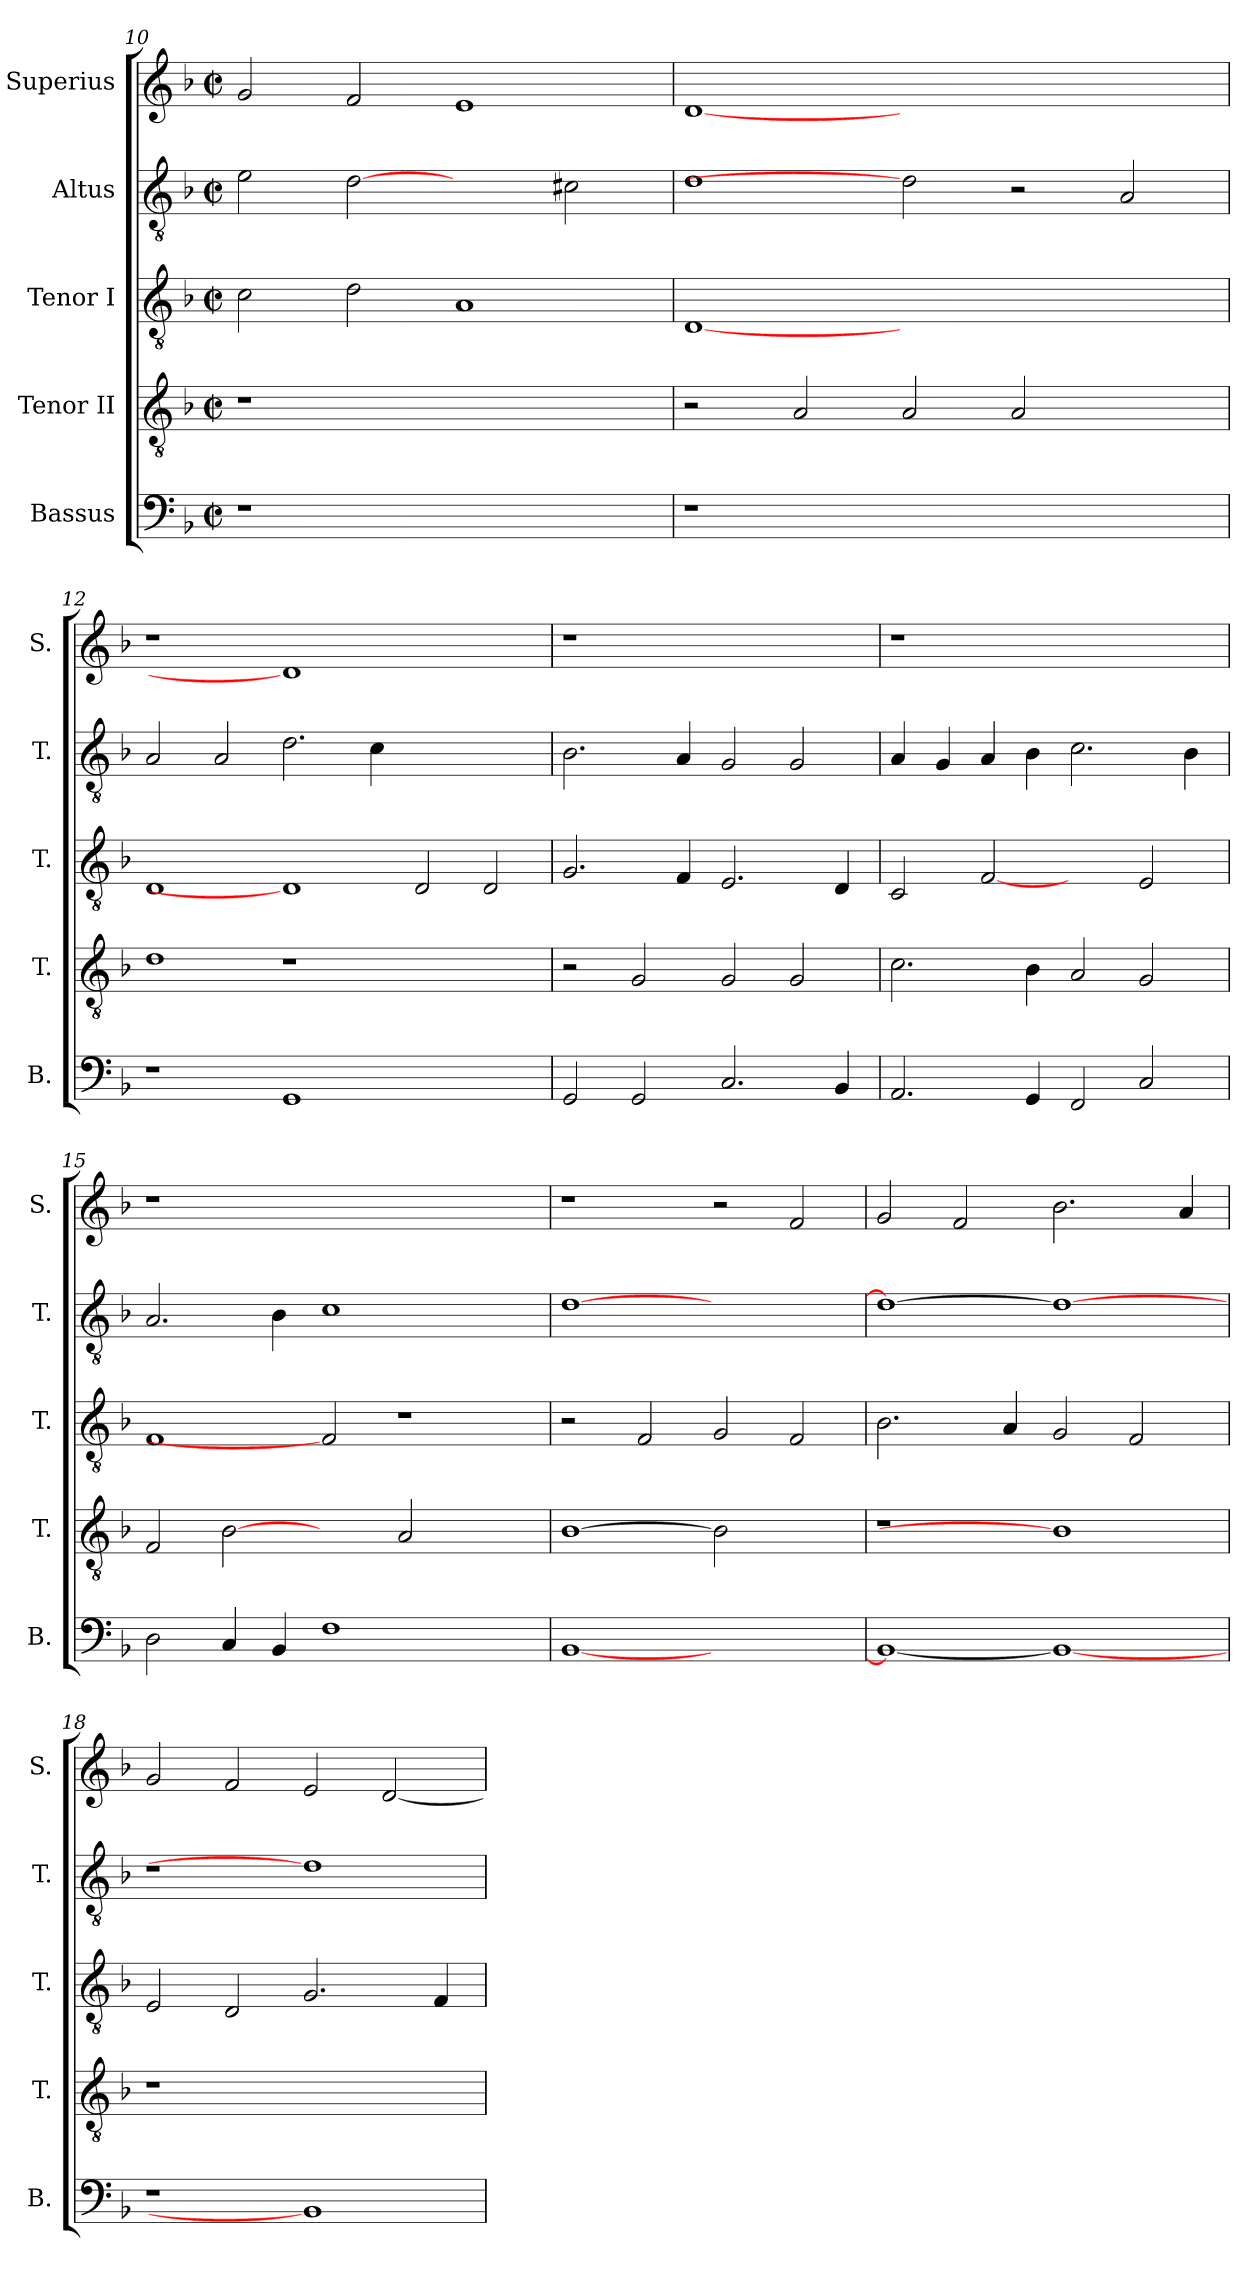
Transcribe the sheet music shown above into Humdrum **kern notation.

**kern	**kern	**kern	**kern	**kern
*part5	*part4	*part3	*part2	*part1
*staff5	*staff4	*staff3	*staff2	*staff1
*I"Bassus	*I"Tenor II	*I"Tenor I	*I"Altus	*I"Superius
*I'B.	*I'T.	*I'T.	*I'T.	*I'S.
*clefF4	*clefGv2	*clefGv2	*clefGv2	*clefG2
*	*ITrd7c12	*ITrd7c12	*ITrd7c12	*
*k[b-]	*k[b-]	*k[b-]	*k[b-]	*k[b-]
*F:	*F:	*F:	*F:	*F:
*M2/2	*M2/2	*M2/2	*M2/2	*M2/2
*met(c|)	*met(c|)	*met(c|)	*met(c|)	*met(c|)
=10	=10	=10	=10	=10
!LO:N:vis=1	!LO:N:vis=1	!	!	!
1r	1r	2Ci\	2Ei\	2gi/
.	.	2Di\	[2Di	2fi/
1ryy	1ryy	1AAi	2ryy	1ei
.	.	.	2C#Xi\	.
!!LO:PB:g=z
=11	=11	=11	=11	=11
!LO:N:vis=1	!	!	!	!
1r	2r	[1DDi	1Di	[1di
.	2AAi/	.	.	.
1.ryy	2AAi/	1.ryy	2Di]	1.ryy
.	2AAi/	.	2r	.
.	2ryy	.	2AAi/	.
=12	=12	=12	=12	=12
!	!	!	!	!LO:N:vis=1
1r	1Di	1DDi	2AAi/	1r
.	.	.	2AAi/	.
1GGi	1r	1DDi]	2.Di\	1di]
.	.	.	4Ci\	.
1ryy	1ryy	2DDi/	1ryy	1ryy
.	.	2DDi/	.	.
=13	=13	=13	=13	=13
!	!	!	!	!LO:N:vis=1
2GGi/	2r	2.GGi/	2.BB-i\	1r
2GGi/	2GGi/	.	.	.
.	.	4FFi/	4AAi/	.
2.Ci/	2GGi/	2.EEi/	2GGi/	1ryy
.	2GGi/	.	2GGi/	.
4BB-i/	.	4DDi/	.	.
=14	=14	=14	=14	=14
!	!	!	!	!LO:N:vis=1
2.AAi/	2.Ci\	2CCi/	4AAi/	1r
.	.	.	4GGi/	.
.	.	[2FFi	4AAi/	.
4GGi/	4BB-i\	.	4BB-i\	.
2FFi/	2AAi/	2ryy	2.Ci\	1ryy
2Ci/	2GGi/	2EEi/	.	.
.	.	.	4BB-i\	.
=15	=15	=15	=15	=15
!	!	!	!	!LO:N:vis=1
2Di\	2FFi/	1FFi	2.AAi/	1r
4Ci/	[2BB-i	.	.	.
4BB-i/	.	.	4BB-i\	.
1Fi	2ryy	2FFi]	1Ci	1.ryy
.	2AAi/	1r	.	.
2ryy	2ryy	.	2ryy	.
!!LO:LB:g=z
=16	=16	=16	=16	=16
[<1BB-i	[1BB-i	2r	[>1Di	1r
.	.	2FFi/	.	.
1ryy	2BB-i]	2GGi/	1ryy	2r
.	2ryy	2FFi/	.	2fi/
=17	=17	=17	=17	=17
!	!LO:N:vis=1	!	!	!
1BB-i_<	1r	2.BB-i\	1Di_>	2gi/
.	.	.	.	2fi/
.	.	4AAi/	.	.
1BB-i_	1BB-i]	2GGi/	1Di_	2.b-i\
.	.	2FFi/	.	.
.	.	.	.	4ai/
=18	=18	=18	=18	=18
!LO:N:vis=1	!LO:N:vis=1	!	!LO:N:vis=1	!
1r	1r	2EEi/	1r	2gi/
.	.	2DDi/	.	2fi/
1BB-i]	1ryy	2.GGi/	1Di]	2ei/
.	.	.	.	[<2di/
.	.	4FFi/	.	.
=	=	=	=	=
*-	*-	*-	*-	*-
